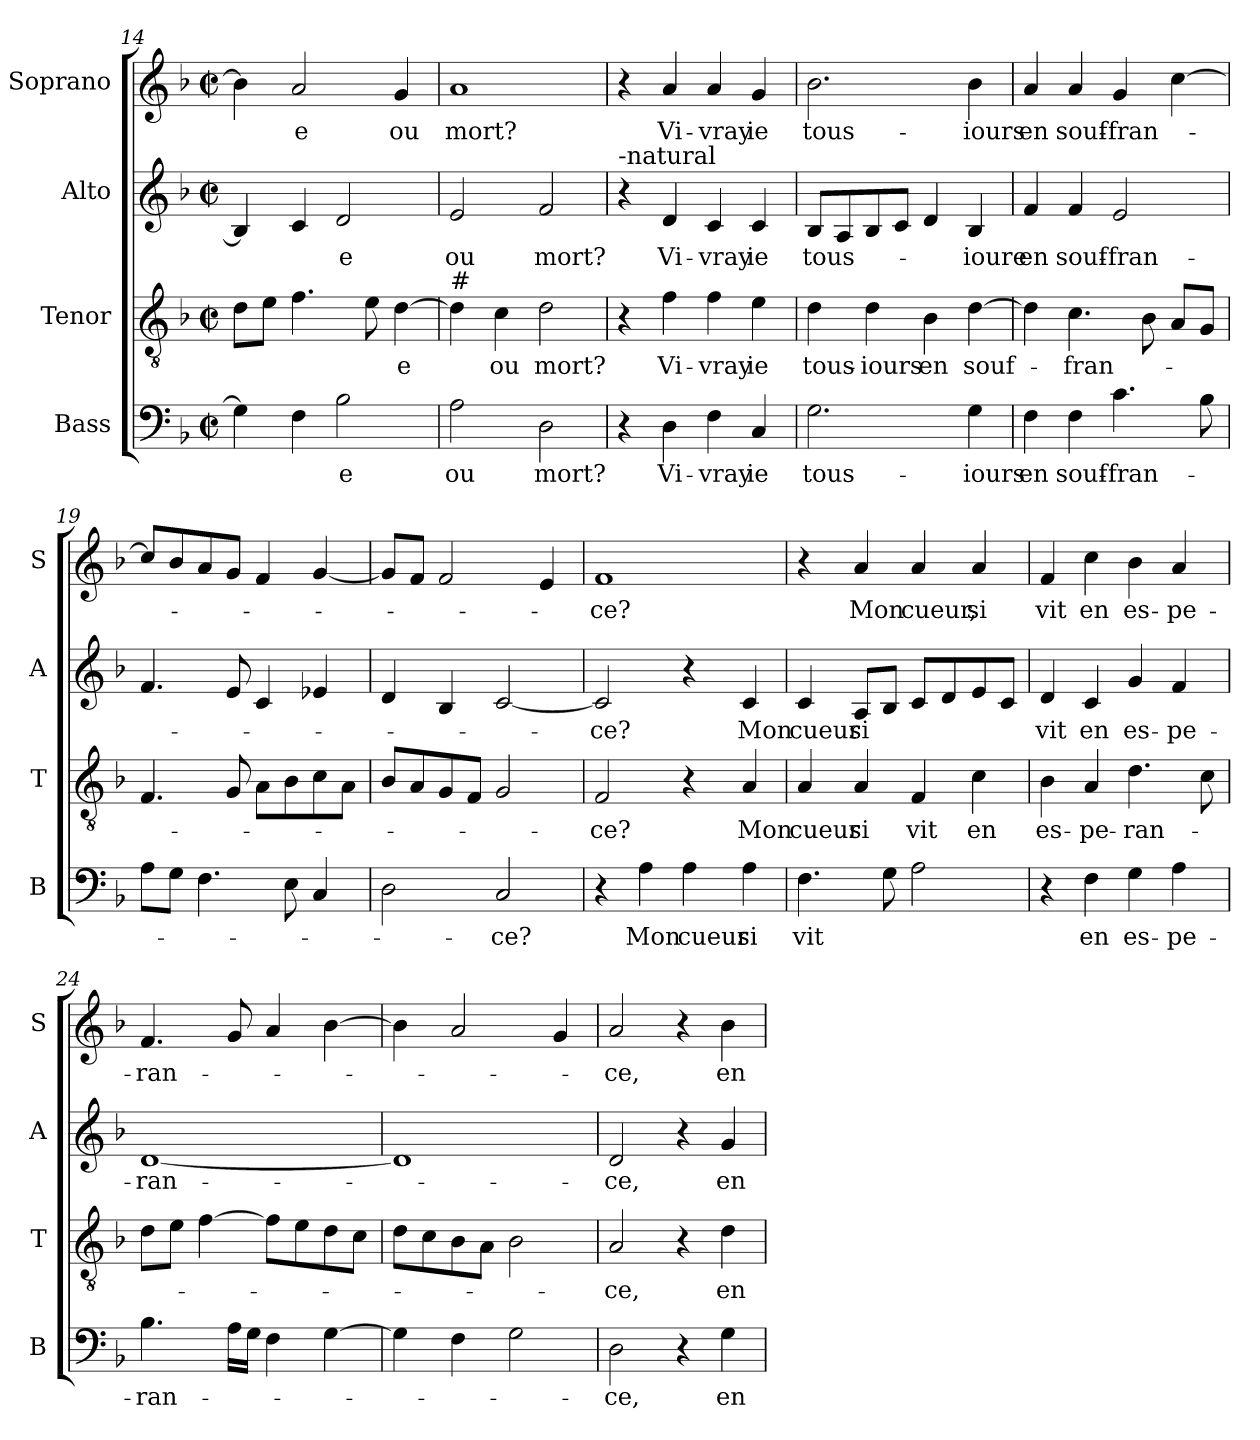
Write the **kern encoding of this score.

**kern	**text	**kern	**text	**kern	**text	**kern	**text
*part4	*part4	*part3	*part3	*part2	*part2	*part1	*part1
*staff4	*staff4	*staff3	*staff3	*staff2	*staff2	*staff1	*staff1
*I"Bass	*	*I"Tenor	*	*I"Alto	*	*I"Soprano	*
*I'B	*	*I'T	*	*I'A	*	*I'S	*
*clefF4	*	*clefGv2	*	*clefG2	*	*clefG2	*
*k[b-]	*	*k[b-]	*	*k[b-]	*	*k[b-]	*
*M2/2	*	*M2/2	*	*M2/2	*	*M2/2	*
*met(c|)	*	*met(c|)	*	*met(c|)	*	*met(c|)	*
=14	=14	=14	=14	=14	=14	=14	=14
4G\]	.	8dL	.	4B-/]	.	4b-\]	.
.	.	8eJ	.	.	.	.	.
!	!	!	!	!	!	!	!LO:LY:b
4F\	.	4.f\	.	4c/	.	2a/	-e
!	!LO:LY:b	!	!	!	!LO:LY:b	!	!
2B-\	-e	.	.	2d/	-e	.	.
.	.	8e\	.	.	.	.	.
!	!	!	!LO:LY:b	!	!	!	!LO:LY:b
.	.	[4d\	e	.	.	4g/	ou
!!LO:LB:g=z
=15	=15	=15	=15	=15	=15	=15	=15
!	!	!LO:TX:a:t=#	!	!	!	!	!
!	!LO:LY:b	!	!	!	!LO:LY:b	!	!LO:LY:b
2A\	ou	4d\]	.	2e/	ou	1a	mort?
!	!	!	!LO:LY:b	!	!	!	!
.	.	4c\	ou	.	.	.	.
!	!LO:LY:b	!	!LO:LY:b	!	!LO:LY:b	!	!
2D\	mort?	2d\	mort?	2f/	mort?	.	.
=16	=16	=16	=16	=16	=16	=16	=16
!	!	!	!	!LO:TX:a:t=-natural	!	!	!
4r	.	4r	.	4r	.	4r	.
!	!LO:LY:b	!	!LO:LY:b	!	!LO:LY:b	!	!LO:LY:b
4D\	Vi-	4f\	Vi-	4d/	Vi-	4a/	Vi-
!	!LO:LY:b	!	!LO:LY:b	!	!LO:LY:b	!	!LO:LY:b
4F\	-vray	4f\	-vray	4c/	-vray	4a/	-vray
!	!LO:LY:b	!	!LO:LY:b	!	!LO:LY:b	!	!LO:LY:b
4C/	ie	4e\	ie	4c/	ie	4g/	ie
=17	=17	=17	=17	=17	=17	=17	=17
!	!LO:LY:b	!	!LO:LY:b	!	!LO:LY:b	!	!LO:LY:b
2.G\	tous-	4d\	tous-	8B-L	tous-	2.b-\	tous-
.	.	.	.	8A	.	.	.
!	!	!	!LO:LY:b	!	!	!	!
.	.	4d\	-iours	8B-	.	.	.
.	.	.	.	8cJ	.	.	.
!	!	!	!LO:LY:b	!	!	!	!
.	.	4B-\	en	4d/	.	.	.
!	!LO:LY:b	!	!LO:LY:b	!	!LO:LY:b	!	!LO:LY:b
4G\	-iours	[4d\	souf-	4B-/	-ioure	4b-\	-iours
=18	=18	=18	=18	=18	=18	=18	=18
!	!LO:LY:b	!	!	!	!LO:LY:b	!	!LO:LY:b
4F\	en	4d\]	.	4f/	en	4a/	en
!	!LO:LY:b	!	!LO:LY:b	!	!LO:LY:b	!	!LO:LY:b
4F\	souf-	4.c\	-fran-	4f/	souf-	4a/	souf-
!	!LO:LY:b	!	!	!	!LO:LY:b	!	!LO:LY:b
4.c\	-fran-	.	.	2e/	-fran-	4g/	-fran-
.	.	8B-\	.	.	.	.	.
.	.	8AL	.	.	.	[4cc\	.
8B-\	.	8GJ	.	.	.	.	.
=19	=19	=19	=19	=19	=19	=19	=19
8AL	.	4.F/	.	4.f/	.	8ccL]	.
8GJ	.	.	.	.	.	8b-	.
4.F\	.	.	.	.	.	8a	.
.	.	8G/	.	8e/	.	8gJ	.
.	.	8AL	.	4c/	.	4f/	.
8E\	.	8B-	.	.	.	.	.
4C/	.	8c	.	4e-X/	.	[4g/	.
.	.	8AJ	.	.	.	.	.
!!LO:LB:g=z
=20	=20	=20	=20	=20	=20	=20	=20
2D\	.	8B-L	.	4d/	.	8gL]	.
.	.	8A	.	.	.	8fJ	.
.	.	8G	.	4B-/	.	2f/	.
.	.	8FJ	.	.	.	.	.
!	!LO:LY:b	!	!	!	!	!	!
2C/	-ce?	2G/	.	[2c/	.	.	.
.	.	.	.	.	.	4e/	.
=21	=21	=21	=21	=21	=21	=21	=21
!	!	!	!LO:LY:b	!	!LO:LY:b	!	!LO:LY:b
4r	.	2F/	-ce?	2c/]	-ce?	1f	-ce?
!	!LO:LY:b	!	!	!	!	!	!
4A\	Mon	.	.	.	.	.	.
!	!LO:LY:b	!	!	!	!	!	!
4A\	cueur	4r	.	4r	.	.	.
!	!LO:LY:b	!	!LO:LY:b	!	!LO:LY:b	!	!
4A\	si	4A/	Mon	4c/	Mon	.	.
=22	=22	=22	=22	=22	=22	=22	=22
!	!LO:LY:b	!	!LO:LY:b	!	!LO:LY:b	!	!
4.F\	vit	4A/	cueur	4c/	cueur	4r	.
!	!	!	!LO:LY:b	!	!LO:LY:b	!	!LO:LY:b
.	.	4A/	si	8AL	si	4a/	Mon
8G\	.	.	.	8B-J	.	.	.
!	!	!	!LO:LY:b	!	!	!	!LO:LY:b
2A\	.	4F/	vit	8cL	.	4a/	cueur,
.	.	.	.	8d	.	.	.
!	!	!	!LO:LY:b	!	!	!	!LO:LY:b
.	.	4c\	en	8e	.	4a/	si
.	.	.	.	8cJ	.	.	.
=23	=23	=23	=23	=23	=23	=23	=23
!	!	!	!LO:LY:b	!	!LO:LY:b	!	!LO:LY:b
4r	.	4B-\	es-	4d/	vit	4f/	vit
!	!LO:LY:b	!	!LO:LY:b	!	!LO:LY:b	!	!LO:LY:b
4F\	en	4A/	-pe-	4c/	en	4cc\	en
!	!LO:LY:b	!	!LO:LY:b	!	!LO:LY:b	!	!LO:LY:b
4G\	es-	4.d\	-ran-	4g/	es-	4b-\	es-
!	!LO:LY:b	!	!	!	!LO:LY:b	!	!LO:LY:b
4A\	-pe-	.	.	4f/	-pe-	4a/	-pe-
.	.	8c\	.	.	.	.	.
=24	=24	=24	=24	=24	=24	=24	=24
!	!LO:LY:b	!	!	!	!LO:LY:b	!	!LO:LY:b
4.B-\	-ran-	8dL	.	[1d	-ran-	4.f/	-ran-
.	.	8eJ	.	.	.	.	.
.	.	[4f\	.	.	.	.	.
16ALL	.	.	.	.	.	8g/	.
16GJJ	.	.	.	.	.	.	.
4F\	.	8fL]	.	.	.	4a/	.
.	.	8e	.	.	.	.	.
[4G\	.	8d	.	.	.	[4b-\	.
.	.	8cJ	.	.	.	.	.
!!LO:PB:g=z
=25	=25	=25	=25	=25	=25	=25	=25
4G\]	.	8dL	.	1d]	.	4b-\]	.
.	.	8c	.	.	.	.	.
4F\	.	8B-	.	.	.	2a/	.
.	.	8AJ	.	.	.	.	.
2G\	.	2B-\	.	.	.	.	.
.	.	.	.	.	.	4g/	.
=26	=26	=26	=26	=26	=26	=26	=26
!	!LO:LY:b	!	!LO:LY:b	!	!LO:LY:b	!	!LO:LY:b
2D\	-ce,	2A/	-ce,	2d/	-ce,	2a/	-ce,
4r	.	4r	.	4r	.	4r	.
!	!LO:LY:b	!	!LO:LY:b	!	!LO:LY:b	!	!LO:LY:b
4G\	en	4d\	en	4g/	en	4b-\	en
=	=	=	=	=	=	=	=
*-	*-	*-	*-	*-	*-	*-	*-
